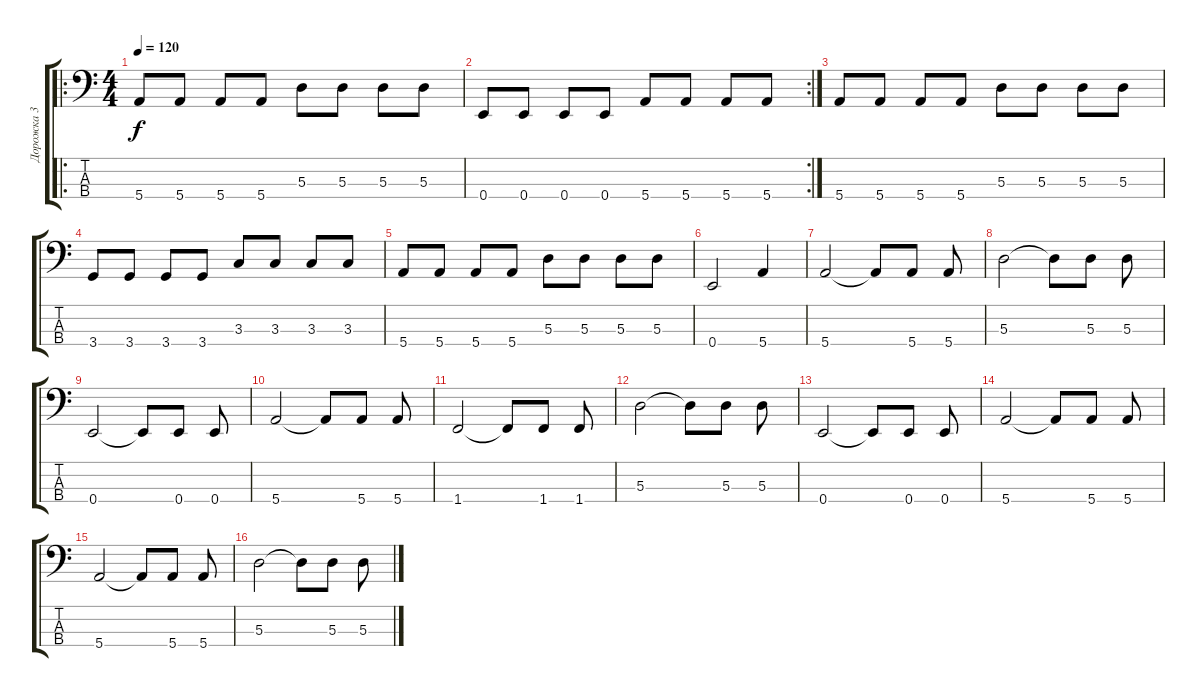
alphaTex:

\track ("Дорожка 3" "Дорожка 3") {instrument electricbassfinger}
\staff {score tabs}
\tuning (G2 D2 A1 E1) {hide}
\ro
\ts (4 4)
\tempo 120
\clef f4
\ks c
5.4.8{dy f} 5.4.8 5.4.8 5.4.8 5.3.8 5.3.8 5.3.8 5.3.8 |
\rc 2
0.4.8 0.4.8 0.4.8 0.4.8 5.4.8 5.4.8 5.4.8 5.4.8 |
5.4.8 5.4.8 5.4.8 5.4.8 5.3.8 5.3.8 5.3.8 5.3.8 |
3.4.8 3.4.8 3.4.8 3.4.8 3.3.8 3.3.8 3.3.8 3.3.8 |
5.4.8 5.4.8 5.4.8 5.4.8 5.3.8 5.3.8 5.3.8 5.3.8 |
0.4.2 5.4.4 |
5.4.2 5.4{t}.8 5.4.8 5.4.8 |
5.3.2 5.3{t}.8 5.3.8 5.3.8 |
0.4.2 0.4{t}.8 0.4.8 0.4.8 |
5.4.2 5.4{t}.8 5.4.8 5.4.8 |
1.4.2 1.4{t}.8 1.4.8 1.4.8 |
5.3.2 5.3{t}.8 5.3.8 5.3.8 |
0.4.2 0.4{t}.8 0.4.8 0.4.8 |
5.4.2 5.4{t}.8 5.4.8 5.4.8 |
5.4.2 5.4{t}.8 5.4.8 5.4.8 |
5.3.2 5.3{t}.8 5.3.8 5.3.8
